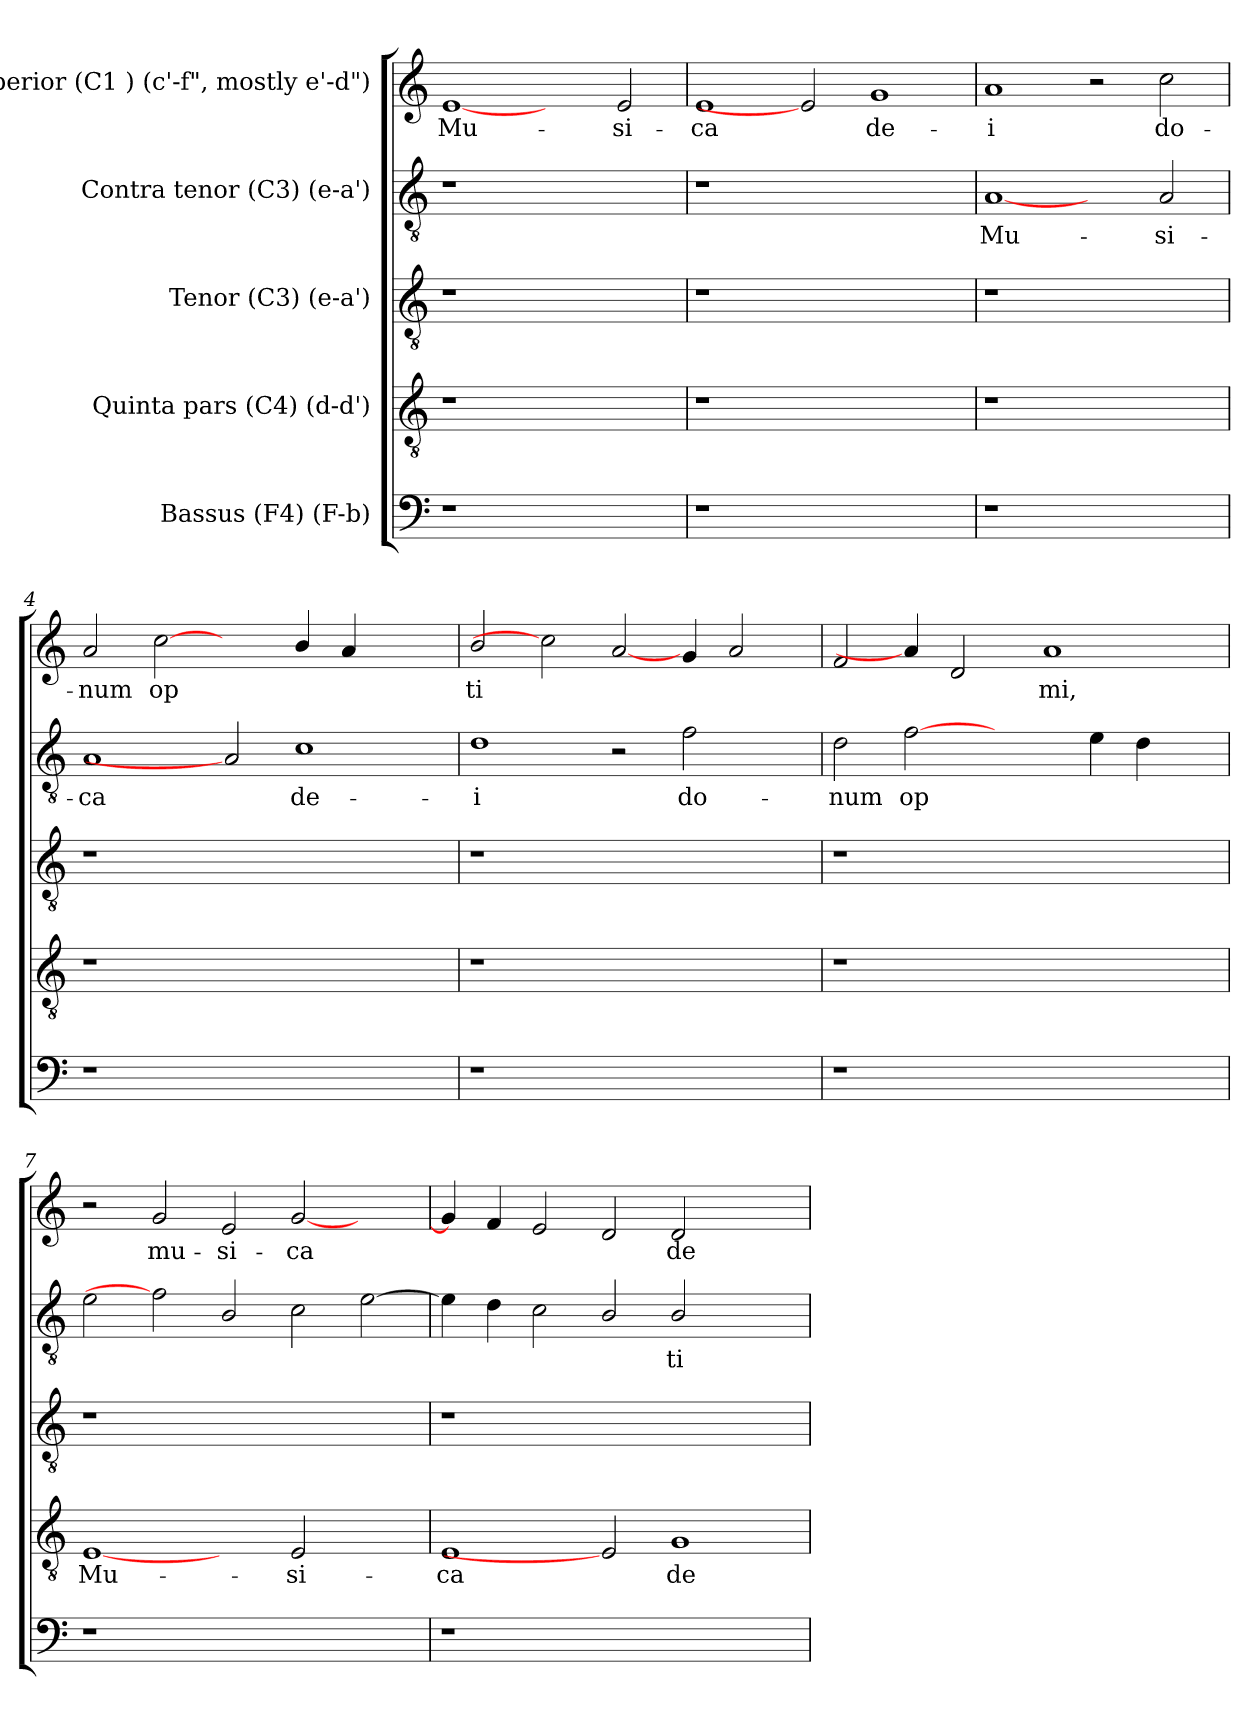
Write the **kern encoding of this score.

**kern	**kern	**text	**kern	**kern	**text	**kern	**text
*part5	*part4	*part4	*part3	*part2	*part2	*part1	*part1
*staff5	*staff4	*staff4	*staff3	*staff2	*staff2	*staff1	*staff1
*I"Bassus (F4)  (F-b)	*I"Quinta pars (C4)  (d-d')	*	*I"Tenor (C3)  (e-a')	*I"Contra tenor (C3)  (e-a')	*	*I"Superior (C1 )  (c'-f", mostly e'-d")	*
!!LO:PB:g=z
*stria5	*stria5	*	*stria5	*stria5	*	*stria5	*
*clefF4	*clefGv2	*	*clefGv2	*clefGv2	*	*clefG2	*
*k[]	*k[]	*	*k[]	*k[]	*	*k[]	*
*C:	*C:	*	*C:	*C:	*	*C:	*
=1	=1	=1	=1	=1	=1	=1	=1
!	!	!	!	!	!	!	!LO:LY:b:cj
1r	1r	.	1r	1r	.	[1e	Mu-
1ryy	1ryy	.	1ryy	1ryy	.	2ryy	.
!	!	!	!	!	!	!	!LO:LY:b:cj
.	.	.	.	.	.	2e/	-si-
=2	=2	=2	=2	=2	=2	=2	=2
!	!	!	!	!	!	!	!LO:LY:b:cj
1r	1r	.	1r	1r	.	1e	-ca
1.ryy	1.ryy	.	1.ryy	1.ryy	.	2e]	.
!	!	!	!	!	!	!	!LO:LY:b:cj
.	.	.	.	.	.	1g	de-
=3	=3	=3	=3	=3	=3	=3	=3
!	!	!	!	!	!LO:LY:b:cj	!	!LO:LY:b:cj
1r	1r	.	1r	[1A	Mu-	1a	-i
1ryy	1ryy	.	1ryy	2ryy	.	2r	.
!	!	!	!	!	!LO:LY:b:cj	!	!LO:LY:b:cj
.	.	.	.	2A/	-si-	2cc\	do-
=4	=4	=4	=4	=4	=4	=4	=4
!	!	!	!	!	!LO:LY:b:cj	!	!LO:LY:b:cj
1r	1r	.	1r	1A	-ca	2a/	-num
!	!	!	!	!	!	!	!LO:LY:b:cj
.	.	.	.	.	.	[2cc	op-
1.ryy	1.ryy	.	1.ryy	2A]	.	2ryy	.
!	!	!	!	!	!LO:LY:b:cj	!	!LO:LY:b:cj
.	.	.	.	1c	de-	4b/	--
!	!	!	!	!	!	!	!LO:LY:b:cj
.	.	.	.	.	.	4a/	--
.	.	.	.	.	.	2ryy	.
!!LO:LB:g=z
=5	=5	=5	=5	=5	=5	=5	=5
!	!	!	!	!	!LO:LY:b:cj	!	!LO:LY:b:cj
1r	1r	.	1r	1d	-i	2b/	-ti-
.	.	.	.	.	.	2cc]	.
!	!	!	!	!	!	!	!LO:LY:b:cj
1ryy	1ryy	.	1ryy	2r	.	[2a/	--
!	!	!	!	!	!LO:LY:b:cj	!	!LO:LY:b:cj
.	.	.	.	2f\	do-	4g/	--
!	!	!	!	!	!	!	!LO:LY:b:cj
.	.	.	.	.	.	2a/	--
4ryy	4ryy	.	4ryy	4ryy	.	.	.
=6	=6	=6	=6	=6	=6	=6	=6
!	!	!	!	!	!LO:LY:b:cj	!	!LO:LY:b:cj
1r	1r	.	1r	2d\	-num	2f/	--
!	!	!	!	!	!LO:LY:b:cj	!	!
.	.	.	.	[2f	op-	4a/]	.
!	!	!	!	!	!	!	!LO:LY:b:cj
.	.	.	.	.	.	2d/	--
1ryy	1ryy	.	1ryy	2ryy	.	.	.
!	!	!	!	!	!	!	!LO:LY:b:cj
.	.	.	.	.	.	1a	-mi,
!	!	!	!	!	!LO:LY:b:cj	!	!
.	.	.	.	4e\	--	.	.
!	!	!	!	!	!LO:LY:b:cj	!	!
.	.	.	.	4d\	--	.	.
4ryy	4ryy	.	4ryy	4ryy	.	.	.
=7	=7	=7	=7	=7	=7	=7	=7
!	!	!LO:LY:b:cj	!	!	!LO:LY:b:cj	!	!
1r	[1E	Mu-	1r	2e\	--	2r	.
!	!	!	!	!	!	!	!LO:LY:b:cj
.	.	.	.	2f]	.	2g/	mu-
!	!	!	!	!	!LO:LY:b:cj	!	!LO:LY:b:cj
1.ryy	2ryy	.	1.ryy	2B/	--	2e/	-si-
!	!	!LO:LY:b:cj	!	!	!LO:LY:b:cj	!	!LO:LY:b:cj
.	2E/	-si-	.	2c\	--	[<2g/	-ca
!	!	!	!	!	!LO:LY:b:cj	!	!
.	2ryy	.	.	[>2e\	--	2ryy	.
=8	=8	=8	=8	=8	=8	=8	=8
!	!	!LO:LY:b:cj	!	!	!LO:LY:b:cj	!	!LO:LY:b:cj
1r	1E	-ca	1r	4e\]	--	4g/]	.
!	!	!	!	!	!LO:LY:b:cj	!	!LO:LY:b:cj
.	.	.	.	4d\	--	4f/	.
!	!	!	!	!	!LO:LY:b:cj	!	!LO:LY:b:cj
.	.	.	.	2c\	--	2e/	.
!	!	!	!	!	!LO:LY:b:cj	!	!LO:LY:b:cj
1.ryy	2E]	.	1.ryy	2B/	--	2d/	.
!	!	!LO:LY:b:cj	!	!	!LO:LY:b:cj	!	!LO:LY:b:cj
.	1G	de-	.	2B/	-ti-	2d/	de-
.	.	.	.	2ryy	.	2ryy	.
=	=	=	=	=	=	=	=
*-	*-	*-	*-	*-	*-	*-	*-
